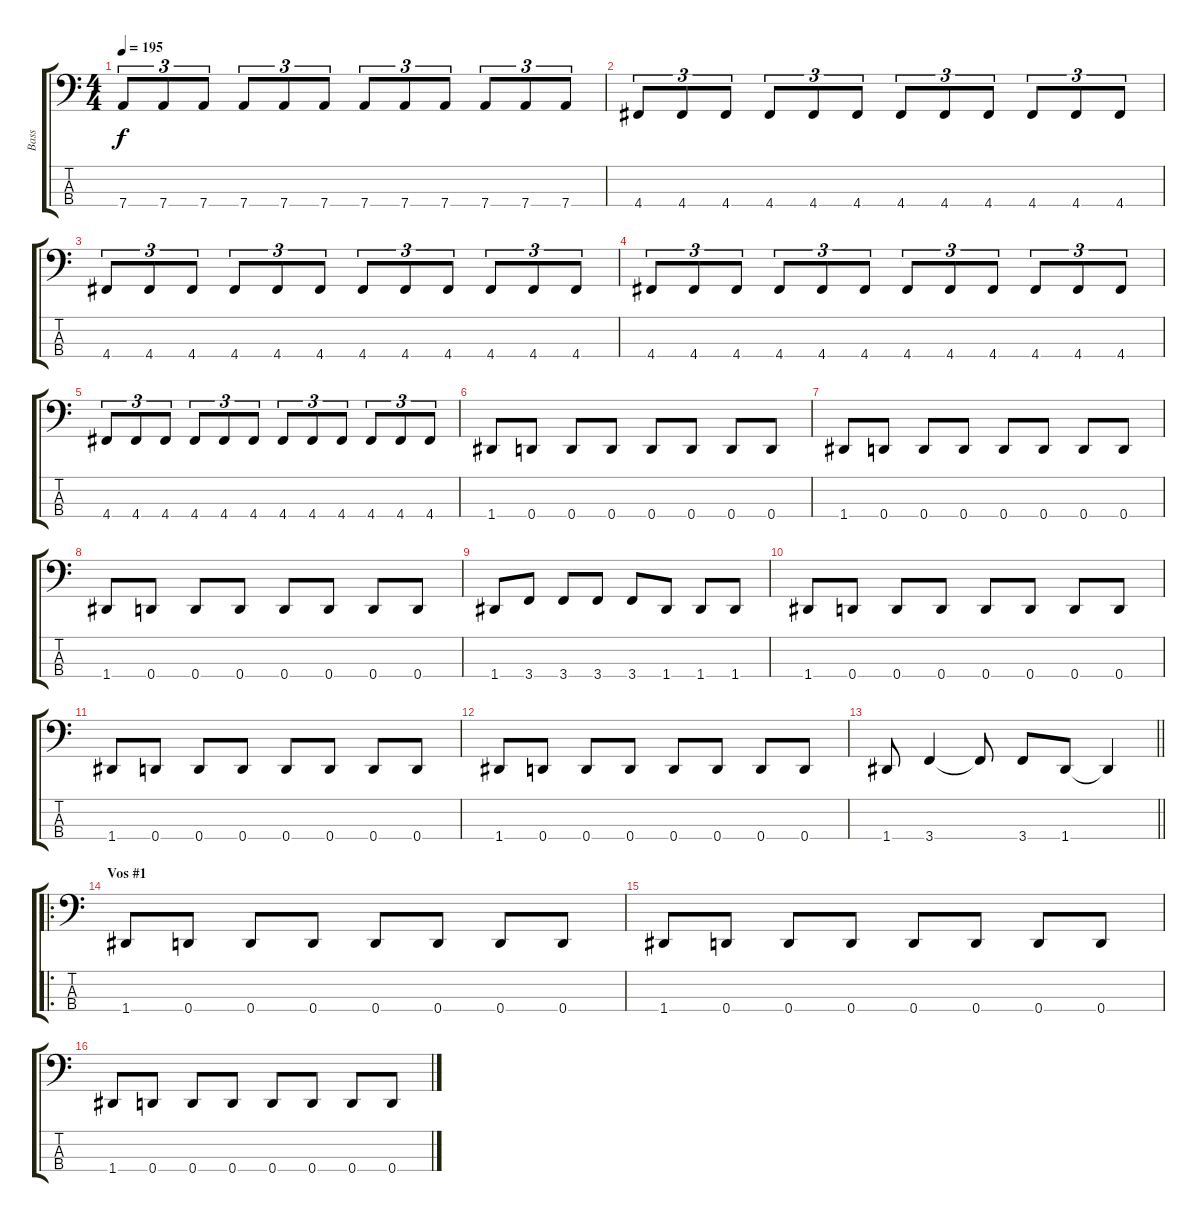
\track ("Bass" "Bass") {instrument electricbassfinger}
\staff {score tabs}
\tuning (F2 C2 G1 D1) {hide}
\ts (4 4)
\tempo 195
\clef f4
\ks c
7.4.8{tu (3 2) dy f} 7.4.8{tu (3 2)} 7.4.8{tu (3 2)} 7.4.8{tu (3 2)} 7.4.8{tu (3 2)} 7.4.8{tu (3 2)} 7.4.8{tu (3 2)} 7.4.8{tu (3 2)} 7.4.8{tu (3 2)} 7.4.8{tu (3 2)} 7.4.8{tu (3 2)} 7.4.8{tu (3 2)} |
4.4.8{tu (3 2)} 4.4.8{tu (3 2)} 4.4.8{tu (3 2)} 4.4.8{tu (3 2)} 4.4.8{tu (3 2)} 4.4.8{tu (3 2)} 4.4.8{tu (3 2)} 4.4.8{tu (3 2)} 4.4.8{tu (3 2)} 4.4.8{tu (3 2)} 4.4.8{tu (3 2)} 4.4.8{tu (3 2)} |
4.4.8{tu (3 2)} 4.4.8{tu (3 2)} 4.4.8{tu (3 2)} 4.4.8{tu (3 2)} 4.4.8{tu (3 2)} 4.4.8{tu (3 2)} 4.4.8{tu (3 2)} 4.4.8{tu (3 2)} 4.4.8{tu (3 2)} 4.4.8{tu (3 2)} 4.4.8{tu (3 2)} 4.4.8{tu (3 2)} |
4.4.8{tu (3 2)} 4.4.8{tu (3 2)} 4.4.8{tu (3 2)} 4.4.8{tu (3 2)} 4.4.8{tu (3 2)} 4.4.8{tu (3 2)} 4.4.8{tu (3 2)} 4.4.8{tu (3 2)} 4.4.8{tu (3 2)} 4.4.8{tu (3 2)} 4.4.8{tu (3 2)} 4.4.8{tu (3 2)} |
4.4.8{tu (3 2)} 4.4.8{tu (3 2)} 4.4.8{tu (3 2)} 4.4.8{tu (3 2)} 4.4.8{tu (3 2)} 4.4.8{tu (3 2)} 4.4.8{tu (3 2)} 4.4.8{tu (3 2)} 4.4.8{tu (3 2)} 4.4.8{tu (3 2)} 4.4.8{tu (3 2)} 4.4.8{tu (3 2)} |
1.4.8 0.4.8 0.4.8 0.4.8 0.4.8 0.4.8 0.4.8 0.4.8 |
1.4.8 0.4.8 0.4.8 0.4.8 0.4.8 0.4.8 0.4.8 0.4.8 |
1.4.8 0.4.8 0.4.8 0.4.8 0.4.8 0.4.8 0.4.8 0.4.8 |
1.4.8 3.4.8 3.4.8 3.4.8 3.4.8 1.4.8 1.4.8 1.4.8 |
1.4.8 0.4.8 0.4.8 0.4.8 0.4.8 0.4.8 0.4.8 0.4.8 |
1.4.8 0.4.8 0.4.8 0.4.8 0.4.8 0.4.8 0.4.8 0.4.8 |
1.4.8 0.4.8 0.4.8 0.4.8 0.4.8 0.4.8 0.4.8 0.4.8 |
\barLineRight lightlight
1.4.8 3.4.4 3.4{t}.8 3.4.8 1.4.8 1.4{t}.4 |
\ro
\section ("" "Vos #1")
1.4.8 0.4.8 0.4.8 0.4.8 0.4.8 0.4.8 0.4.8 0.4.8 |
1.4.8 0.4.8 0.4.8 0.4.8 0.4.8 0.4.8 0.4.8 0.4.8 |
1.4.8 0.4.8 0.4.8 0.4.8 0.4.8 0.4.8 0.4.8 0.4.8
